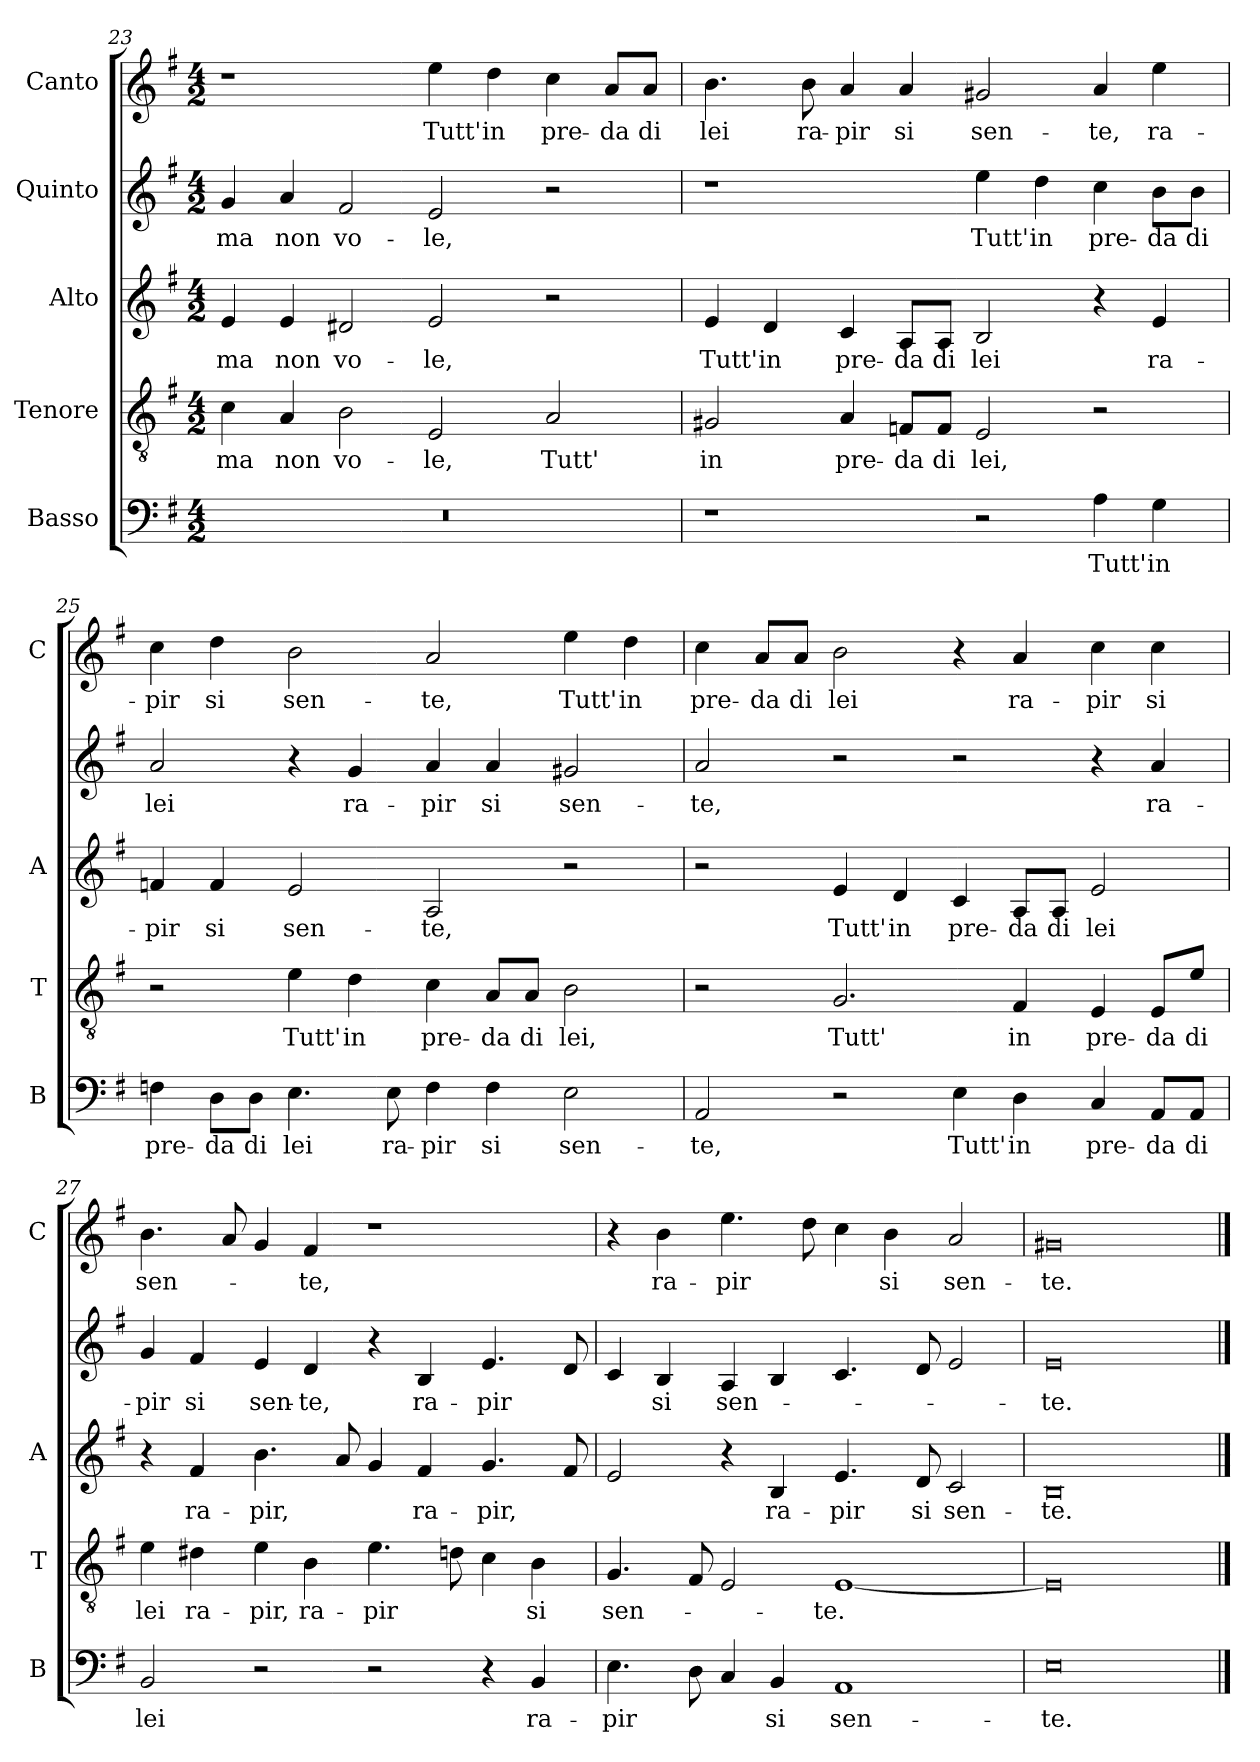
**kern	**text	**kern	**text	**kern	**text	**kern	**text	**kern	**text
*part5	*part5	*part4	*part4	*part3	*part3	*part2	*part2	*part1	*part1
*staff5	*staff5	*staff4	*staff4	*staff3	*staff3	*staff2	*staff2	*staff1	*staff1
*I"Basso	*	*I"Tenore	*	*I"Alto	*	*I"Quinto	*	*I"Canto	*
*I'B	*	*I'T	*	*I'A	*	*	*	*I'C	*
*clefF4	*	*clefGv2	*	*clefG2	*	*clefG2	*	*clefG2	*
*k[f#]	*	*k[f#]	*	*k[f#]	*	*k[f#]	*	*k[f#]	*
*G:	*	*G:	*	*G:	*	*G:	*	*G:	*
*M4/2	*	*M4/2	*	*M4/2	*	*M4/2	*	*M4/2	*
=23	=23	=23	=23	=23	=23	=23	=23	=23	=23
!	!	!	!LO:LY:b	!	!LO:LY:b	!	!LO:LY:b	!	!
0r	.	4c\	-ma	4e/	-ma	4g/	-ma	1r	.
!	!	!	!LO:LY:b	!	!LO:LY:b	!	!LO:LY:b	!	!
.	.	4A/	non	4e/	non	4a/	non	.	.
!	!	!	!LO:LY:b	!	!LO:LY:b	!	!LO:LY:b	!	!
.	.	2B\	vo-	2d#X/	vo-	2f#/	vo-	.	.
!	!	!	!LO:LY:b	!	!LO:LY:b	!	!LO:LY:b	!	!LO:LY:b
.	.	2E/	-le,	2e/	-le,	2e/	-le,	4ee\	Tutt'
!	!	!	!	!	!	!	!	!	!LO:LY:b
.	.	.	.	.	.	.	.	4dd\	in
!	!	!	!LO:LY:b	!	!	!	!	!	!LO:LY:b
.	.	2A/	Tutt'	2r	.	2r	.	4cc\	pre-
!	!	!	!	!	!	!	!	!	!LO:LY:b
.	.	.	.	.	.	.	.	8a/L	-da
!	!	!	!	!	!	!	!	!	!LO:LY:b
.	.	.	.	.	.	.	.	8a/J	di
=24	=24	=24	=24	=24	=24	=24	=24	=24	=24
!	!	!	!LO:LY:b	!	!LO:LY:b	!	!	!	!LO:LY:b
1r	.	2G#X/	in	4e/	Tutt'	1r	.	4.b\	lei
!	!	!	!	!	!LO:LY:b	!	!	!	!
.	.	.	.	4d/	in	.	.	.	.
!	!	!	!	!	!	!	!	!	!LO:LY:b
.	.	.	.	.	.	.	.	8b\	ra-
!	!	!	!LO:LY:b	!	!LO:LY:b	!	!	!	!LO:LY:b
.	.	4A/	pre-	4c/	pre-	.	.	4a/	-pir
!	!	!	!LO:LY:b	!	!LO:LY:b	!	!	!	!LO:LY:b
.	.	8Fn/L	-da	8A/L	-da	.	.	4a/	si
!	!	!	!LO:LY:b	!	!LO:LY:b	!	!	!	!
.	.	8F/J	di	8A/J	di	.	.	.	.
!	!	!	!LO:LY:b	!	!LO:LY:b	!	!LO:LY:b	!	!LO:LY:b
2r	.	2E/	lei,	2B/	lei	4ee\	Tutt'	2g#X/	sen-
!	!	!	!	!	!	!	!LO:LY:b	!	!
.	.	.	.	.	.	4dd\	in	.	.
!	!LO:LY:b	!	!	!	!	!	!LO:LY:b	!	!LO:LY:b
4A\	Tutt'	2r	.	4r	.	4cc\	pre-	4a/	-te,
!	!LO:LY:b	!	!	!	!LO:LY:b	!	!LO:LY:b	!	!LO:LY:b
4G\	in	.	.	4e/	ra-	8b\L	-da	4ee\	ra-
!	!	!	!	!	!	!	!LO:LY:b	!	!
.	.	.	.	.	.	8b\J	di	.	.
=25	=25	=25	=25	=25	=25	=25	=25	=25	=25
!	!LO:LY:b	!	!	!	!LO:LY:b	!	!LO:LY:b	!	!LO:LY:b
4Fn\	pre-	2r	.	4fn/	-pir	2a/	lei	4cc\	-pir
!	!LO:LY:b	!	!	!	!LO:LY:b	!	!	!	!LO:LY:b
8D\L	-da	.	.	4f/	si	.	.	4dd\	si
!	!LO:LY:b	!	!	!	!	!	!	!	!
8D\J	di	.	.	.	.	.	.	.	.
!	!LO:LY:b	!	!LO:LY:b	!	!LO:LY:b	!	!	!	!LO:LY:b
4.E\	lei	4e\	Tutt'	2e/	sen-	4r	.	2b\	sen-
!	!	!	!LO:LY:b	!	!	!	!LO:LY:b	!	!
.	.	4d\	in	.	.	4g/	ra-	.	.
!	!LO:LY:b	!	!	!	!	!	!	!	!
8E\	ra-	.	.	.	.	.	.	.	.
!	!LO:LY:b	!	!LO:LY:b	!	!LO:LY:b	!	!LO:LY:b	!	!LO:LY:b
4F\	-pir	4c\	pre-	2A/	-te,	4a/	-pir	2a/	-te,
!	!LO:LY:b	!	!LO:LY:b	!	!	!	!LO:LY:b	!	!
4F\	si	8A/L	-da	.	.	4a/	si	.	.
!	!	!	!LO:LY:b	!	!	!	!	!	!
.	.	8A/J	di	.	.	.	.	.	.
!	!LO:LY:b	!	!LO:LY:b	!	!	!	!LO:LY:b	!	!LO:LY:b
2E\	sen-	2B\	lei,	2r	.	2g#X/	sen-	4ee\	Tutt'
!	!	!	!	!	!	!	!	!	!LO:LY:b
.	.	.	.	.	.	.	.	4dd\	in
!!LO:LB:g=z
=26	=26	=26	=26	=26	=26	=26	=26	=26	=26
!	!LO:LY:b	!	!	!	!	!	!LO:LY:b	!	!LO:LY:b
2AA/	-te,	2r	.	2r	.	2a/	-te,	4cc\	pre-
!	!	!	!	!	!	!	!	!	!LO:LY:b
.	.	.	.	.	.	.	.	8a/L	-da
!	!	!	!	!	!	!	!	!	!LO:LY:b
.	.	.	.	.	.	.	.	8a/J	di
!	!	!	!LO:LY:b	!	!LO:LY:b	!	!	!	!LO:LY:b
2r	.	2.G/	Tutt'	4e/	Tutt'	2r	.	2b\	lei
!	!	!	!	!	!LO:LY:b	!	!	!	!
.	.	.	.	4d/	in	.	.	.	.
!	!LO:LY:b	!	!	!	!LO:LY:b	!	!	!	!
4E\	Tutt'	.	.	4c/	pre-	2r	.	4r	.
!	!LO:LY:b	!	!LO:LY:b	!	!LO:LY:b	!	!	!	!LO:LY:b
4D\	in	4F#/	in	8A/L	-da	.	.	4a/	ra-
!	!	!	!	!	!LO:LY:b	!	!	!	!
.	.	.	.	8A/J	di	.	.	.	.
!	!LO:LY:b	!	!LO:LY:b	!	!LO:LY:b	!	!	!	!LO:LY:b
4C/	pre-	4E/	pre-	2e/	lei	4r	.	4cc\	-pir
!	!LO:LY:b	!	!LO:LY:b	!	!	!	!LO:LY:b	!	!LO:LY:b
8AA/L	-da	8E/L	-da	.	.	4a/	ra-	4cc\	si
!	!LO:LY:b	!	!LO:LY:b	!	!	!	!	!	!
8AA/J	di	8e/J	di	.	.	.	.	.	.
=27	=27	=27	=27	=27	=27	=27	=27	=27	=27
!	!LO:LY:b	!	!LO:LY:b	!	!	!	!LO:LY:b	!	!LO:LY:b
2BB/	lei	4e\	lei	4r	.	4g/	-pir	4.b\	sen-
!	!	!	!LO:LY:b	!	!LO:LY:b	!	!LO:LY:b	!	!
.	.	4d#X\	ra-	4f#/	ra-	4f#/	si	.	.
.	.	.	.	.	.	.	.	8a/	.
!	!	!	!LO:LY:b	!	!LO:LY:b	!	!LO:LY:b	!	!
2r	.	4e\	-pir,	4.b\	-pir,	4e/	sen-	4g/	.
!	!	!	!LO:LY:b	!	!	!	!LO:LY:b	!	!LO:LY:b
.	.	4B\	ra-	.	.	4d/	-te,	4f#/	-te,
.	.	.	.	8a/	.	.	.	.	.
!	!	!	!LO:LY:b	!	!	!	!	!	!
2r	.	4.e\	-pir	4g/	.	4r	.	1r	.
!	!	!	!	!	!LO:LY:b	!	!LO:LY:b	!	!
.	.	.	.	4f#/	ra-	4B/	ra-	.	.
.	.	8dn\	.	.	.	.	.	.	.
!	!	!	!	!	!LO:LY:b	!	!LO:LY:b	!	!
4r	.	4c\	.	4.g/	-pir,	4.e/	-pir	.	.
!	!LO:LY:b	!	!LO:LY:b	!	!	!	!	!	!
4BB/	ra-	4B\	si	.	.	.	.	.	.
.	.	.	.	8f#/	.	8d/	.	.	.
=28	=28	=28	=28	=28	=28	=28	=28	=28	=28
!	!LO:LY:b	!	!LO:LY:b	!	!	!	!	!	!
4.E\	-pir	4.G/	sen-	2e/	.	4c/	.	4r	.
!	!	!	!	!	!	!	!LO:LY:b	!	!LO:LY:b
.	.	.	.	.	.	4B/	si	4b\	ra-
8D\	.	8F#/	.	.	.	.	.	.	.
!	!	!	!	!	!	!	!LO:LY:b	!	!LO:LY:b
4C/	.	2E/	.	4r	.	4A/	sen-	4.ee\	-pir
!	!LO:LY:b	!	!	!	!LO:LY:b	!	!	!	!
4BB/	si	.	.	4B/	ra-	4B/	.	.	.
.	.	.	.	.	.	.	.	8dd\	.
!	!LO:LY:b	!	!LO:LY:b	!	!LO:LY:b	!	!	!	!
1AA	sen-	[1E	-te.	4.e/	-pir	4.c/	.	4cc\	.
!	!	!	!	!	!	!	!	!	!LO:LY:b
.	.	.	.	.	.	.	.	4b\	si
!	!	!	!	!	!LO:LY:b	!	!	!	!
.	.	.	.	8d/	si	8d/	.	.	.
!	!	!	!	!	!LO:LY:b	!	!	!	!LO:LY:b
.	.	.	.	2c/	sen-	2e/	.	2a/	sen-
=29	=29	=29	=29	=29	=29	=29	=29	=29	=29
!	!LO:LY:b	!	!	!	!LO:LY:b	!	!LO:LY:b	!	!LO:LY:b
0E	-te.	0E]	.	0B	-te.	0e	-te.	0g#X	-te.
==	==	==	==	==	==	==	==	==	==
*-	*-	*-	*-	*-	*-	*-	*-	*-	*-
